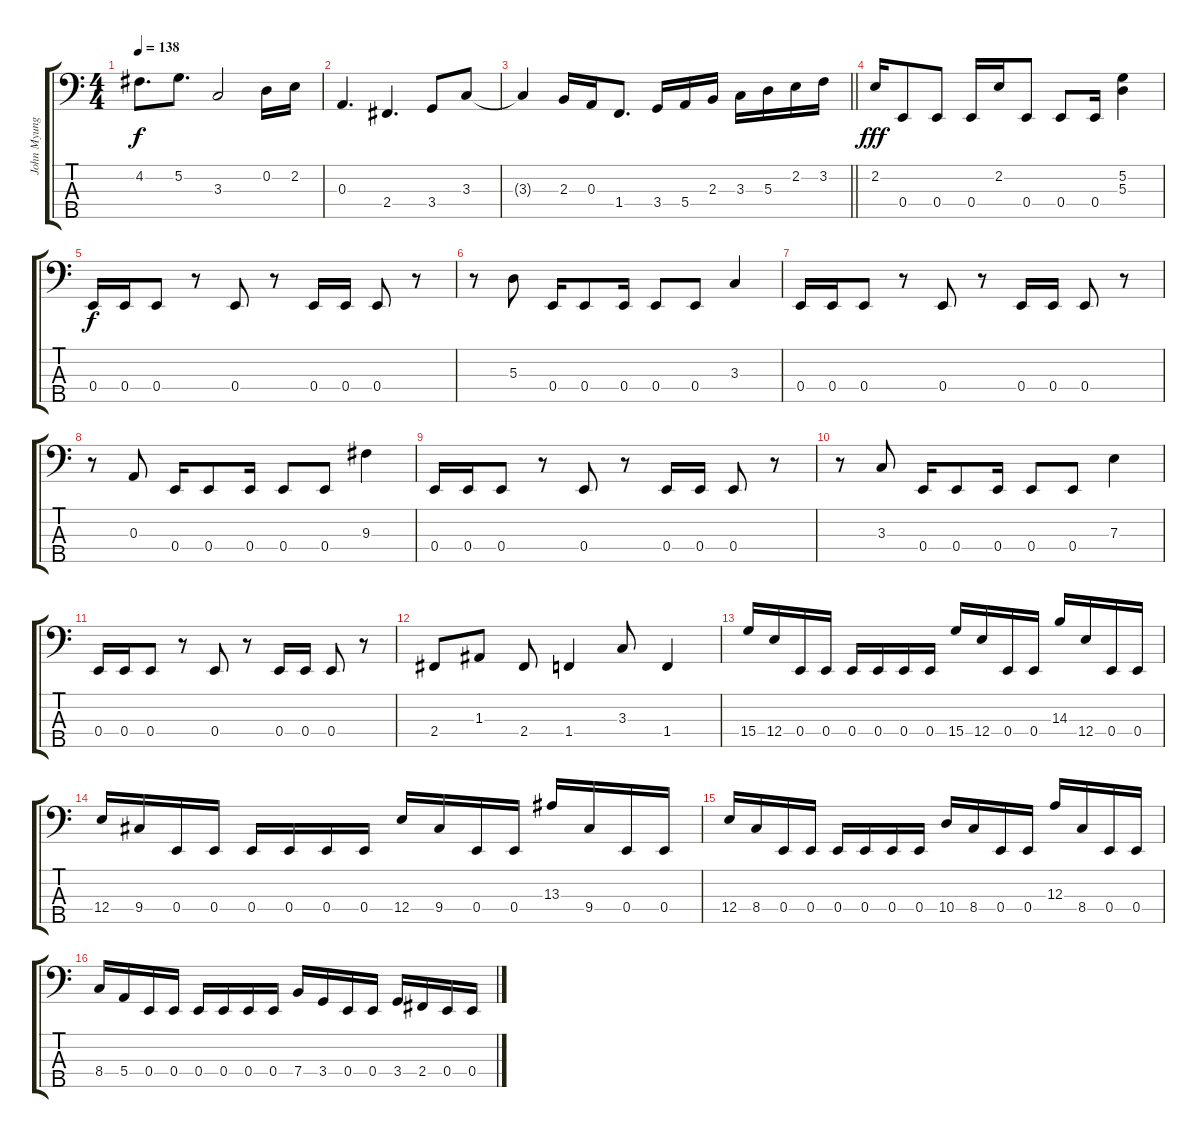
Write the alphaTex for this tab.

\track ("John Myung" "John Myung") {instrument electricbassfinger}
\staff {score tabs}
\tuning (G2 D2 A1 E1 B0) {hide}
\ts (4 4)
\tempo 138
\clef f4
\ks c
4.2.8{d dy f} 5.2.8{d} 3.3.2 0.2.16 2.2.16 |
0.3.4{d} 2.4.4{d} 3.4.8 3.3.8 |
\barLineRight lightlight
3.3{t}.4 2.3.16 0.3.16 1.4.8{d} 3.4.16 5.4.16 2.3.16 3.3.16 5.3.16 2.2.16 3.2.16 |
2.2.16{dy fff} 0.4.8 0.4.8 0.4.16 2.2.16 0.4.8 0.4.8 0.4.16 (5.2 5.3).4 |
0.4.16{dy f} 0.4.16 0.4.8 r.8 0.4.8 r.8 0.4.16 0.4.16 0.4.8 r.8 |
r.8 5.3.8 0.4.16 0.4.8 0.4.16 0.4.8 0.4.8 3.3.4 |
0.4.16 0.4.16 0.4.8 r.8 0.4.8 r.8 0.4.16 0.4.16 0.4.8 r.8 |
r.8 0.3.8 0.4.16 0.4.8 0.4.16 0.4.8 0.4.8 9.3.4 |
0.4.16 0.4.16 0.4.8 r.8 0.4.8 r.8 0.4.16 0.4.16 0.4.8 r.8 |
r.8 3.3.8 0.4.16 0.4.8 0.4.16 0.4.8 0.4.8 7.3.4 |
0.4.16 0.4.16 0.4.8 r.8 0.4.8 r.8 0.4.16 0.4.16 0.4.8 r.8 |
2.4.8 1.3.8 2.4.8 1.4.4 3.3.8 1.4.4 |
15.4.16 12.4.16 0.4.16 0.4.16 0.4.16 0.4.16 0.4.16 0.4.16 15.4.16 12.4.16 0.4.16 0.4.16 14.3.16 12.4.16 0.4.16 0.4.16 |
12.4.16 9.4.16 0.4.16 0.4.16 0.4.16 0.4.16 0.4.16 0.4.16 12.4.16 9.4.16 0.4.16 0.4.16 13.3.16 9.4.16 0.4.16 0.4.16 |
12.4.16 8.4.16 0.4.16 0.4.16 0.4.16 0.4.16 0.4.16 0.4.16 10.4.16 8.4.16 0.4.16 0.4.16 12.3.16 8.4.16 0.4.16 0.4.16 |
8.4.16 5.4.16 0.4.16 0.4.16 0.4.16 0.4.16 0.4.16 0.4.16 7.4.16 3.4.16 0.4.16 0.4.16 3.4.16 2.4.16 0.4.16 0.4.16
